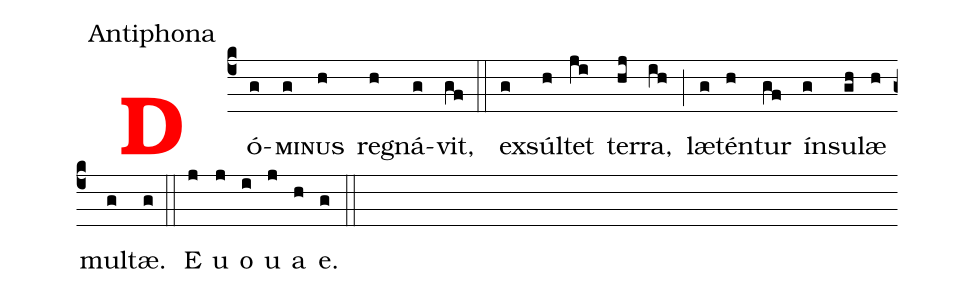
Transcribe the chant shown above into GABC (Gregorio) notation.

office-part: Antiphona;
%%
<v>\bf\textcolor{red}{D}</v><v>\sc{ó}</v>(c4g)<v>\sc{mi}</v>(g)<v>\sc{nus}</v>(h) reg(h)ná(g)vit,(gf) (::)
ex(g)súl(h)tet(ji) ter(hj)ra,(ih) (;) læ(g)tén(h)tur(gf) ín(g)su(gh)læ(h) mul(g)tæ.(g)
(::) E(j) u(j) o(i) u(j) a(h) e.(g) (::)
